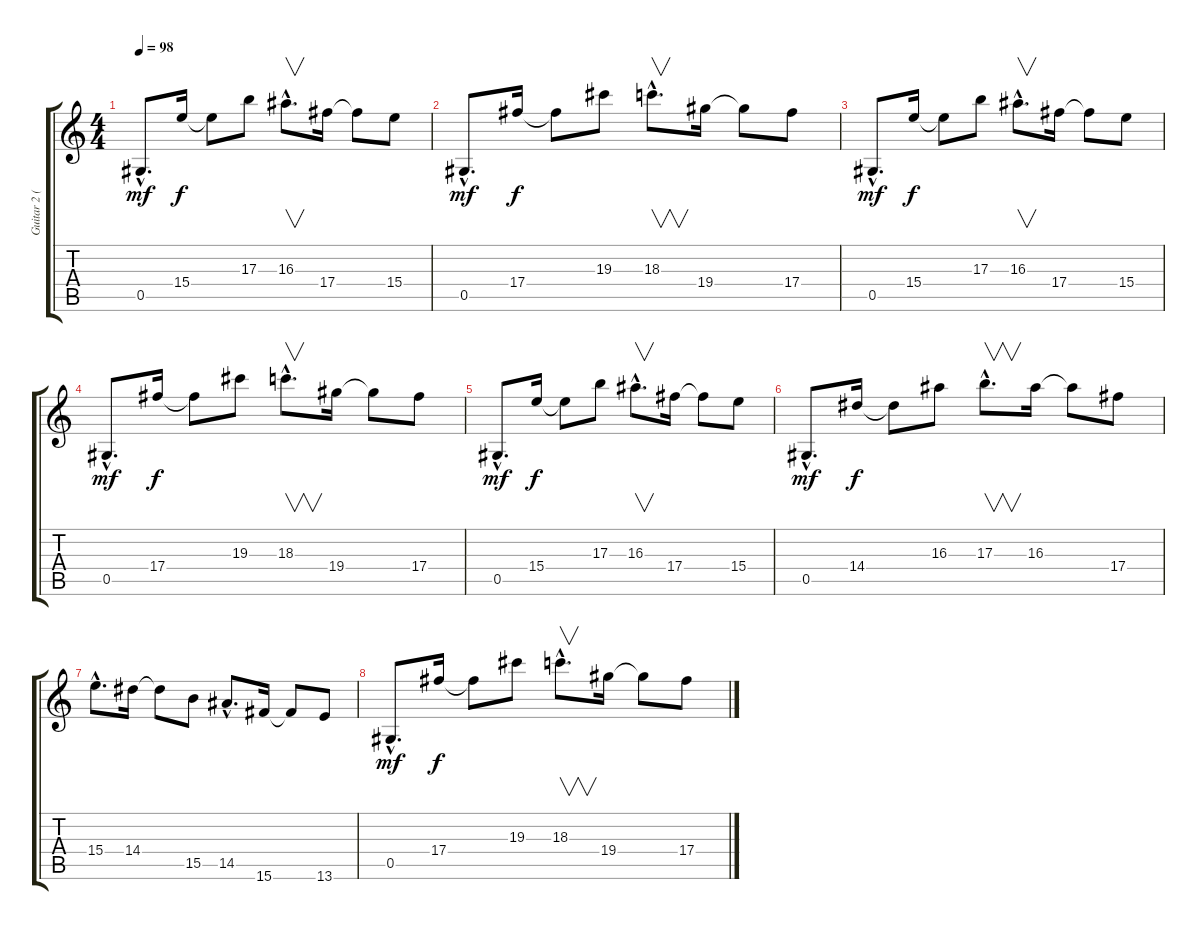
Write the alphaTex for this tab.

\track ("Guitar 2 (Rhythm)" "Guitar 2 (") {instrument distortionguitar}
\staff {score tabs}
\tuning (Eb4 Bb3 Gb3 Db3 Ab2 Eb2) {hide}
\ts (4 4)
\tempo 98
\clef g2
\ks c
0.5{hac}.8{d dy mf} 15.4.16{dy f} 15.4{t}.8 17.3.8 16.3{hac}.8{v d} 17.4.16 17.4{t}.8 15.4.8 |
0.5{hac}.8{d dy mf} 17.4.16{dy f} 17.4{t}.8 19.3.8 18.3{hac}.8{v d} 19.4.16 19.4{t}.8 17.4.8 |
0.5{hac}.8{d dy mf} 15.4.16{dy f} 15.4{t}.8 17.3.8 16.3{hac}.8{v d} 17.4.16 17.4{t}.8 15.4.8 |
0.5{hac}.8{d dy mf} 17.4.16{dy f} 17.4{t}.8 19.3.8 18.3{hac}.8{v d} 19.4.16 19.4{t}.8 17.4.8 |
0.5{hac}.8{d dy mf} 15.4.16{dy f} 15.4{t}.8 17.3.8 16.3{hac}.8{v d} 17.4.16 17.4{t}.8 15.4.8 |
0.5{hac}.8{d dy mf} 14.4.16{dy f} 14.4{t}.8 16.3.8 17.3{hac}.8{v d} 16.3.16 16.3{t}.8 17.4.8 |
15.4{hac}.8{d} 14.4.16 14.4{t}.8 15.5.8 14.5{hac}.8{d} 15.6.16 15.6{t}.8 13.6.8 |
0.5{hac}.8{d dy mf} 17.4.16{dy f} 17.4{t}.8 19.3.8 18.3{hac}.8{v d} 19.4.16 19.4{t}.8 17.4.8
